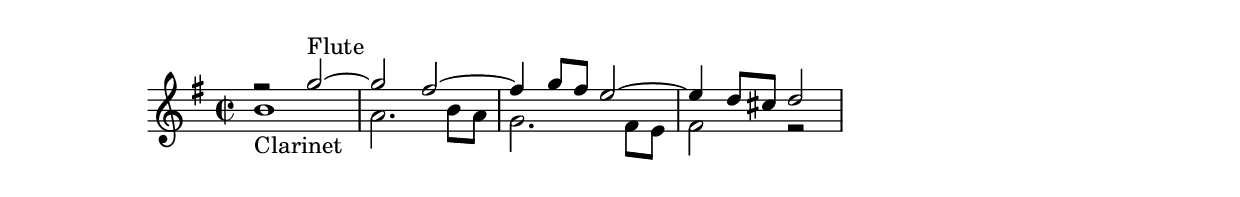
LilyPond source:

%% DO NOT EDIT this file manually; it is automatically
%% generated from LSR http://lsr.dsi.unimi.it
%% Make any changes in LSR itself, or in Documentation/snippets/new/ ,
%% and then run scripts/auxiliar/makelsr.py
%%
%% This file is in the public domain.
\version "2.15.43"

\header {
  lsrtags = "contexts-and-engravers, midi, real-music"

  texidoc = "
When outputting MIDI, the default behavior is for each staff to
represent one MIDI channel, with all the voices on a staff amalgamated.
This minimizes the risk of running out of MIDI channels, since there
are only 16 available per MIDI port, and most devices support only one
port.

However, by moving the @code{Staff_performer} to the @code{Voice}
context, each voice on a staff can have its own MIDI channel, as is
demonstrated by the following example: despite being on the same staff,
two MIDI channels are created, each with a different
@code{midiInstrument}.

"
  doctitle = "Changing MIDI output to one channel per voice"
} % begin verbatim


\score {
  \new Staff <<
    \new Voice \relative c''' {
      \set midiInstrument = #"flute"
      \voiceOne
      \key g \major
      \time 2/2
      r2 g-"Flute" ~
      g fis ~
      fis4 g8 fis e2 ~
      e4 d8 cis d2
    }
    \new Voice \relative c'' {
      \set midiInstrument = #"clarinet"
      \voiceTwo
      b1-"Clarinet"
      a2. b8 a
      g2. fis8 e
      fis2 r
    }
  >>
  \layout { }
  \midi {
    \context {
      \Staff
      \remove "Staff_performer"
    }
    \context {
      \Voice
      \consists "Staff_performer"
    }
    \tempo 2 = 72
  }
}
